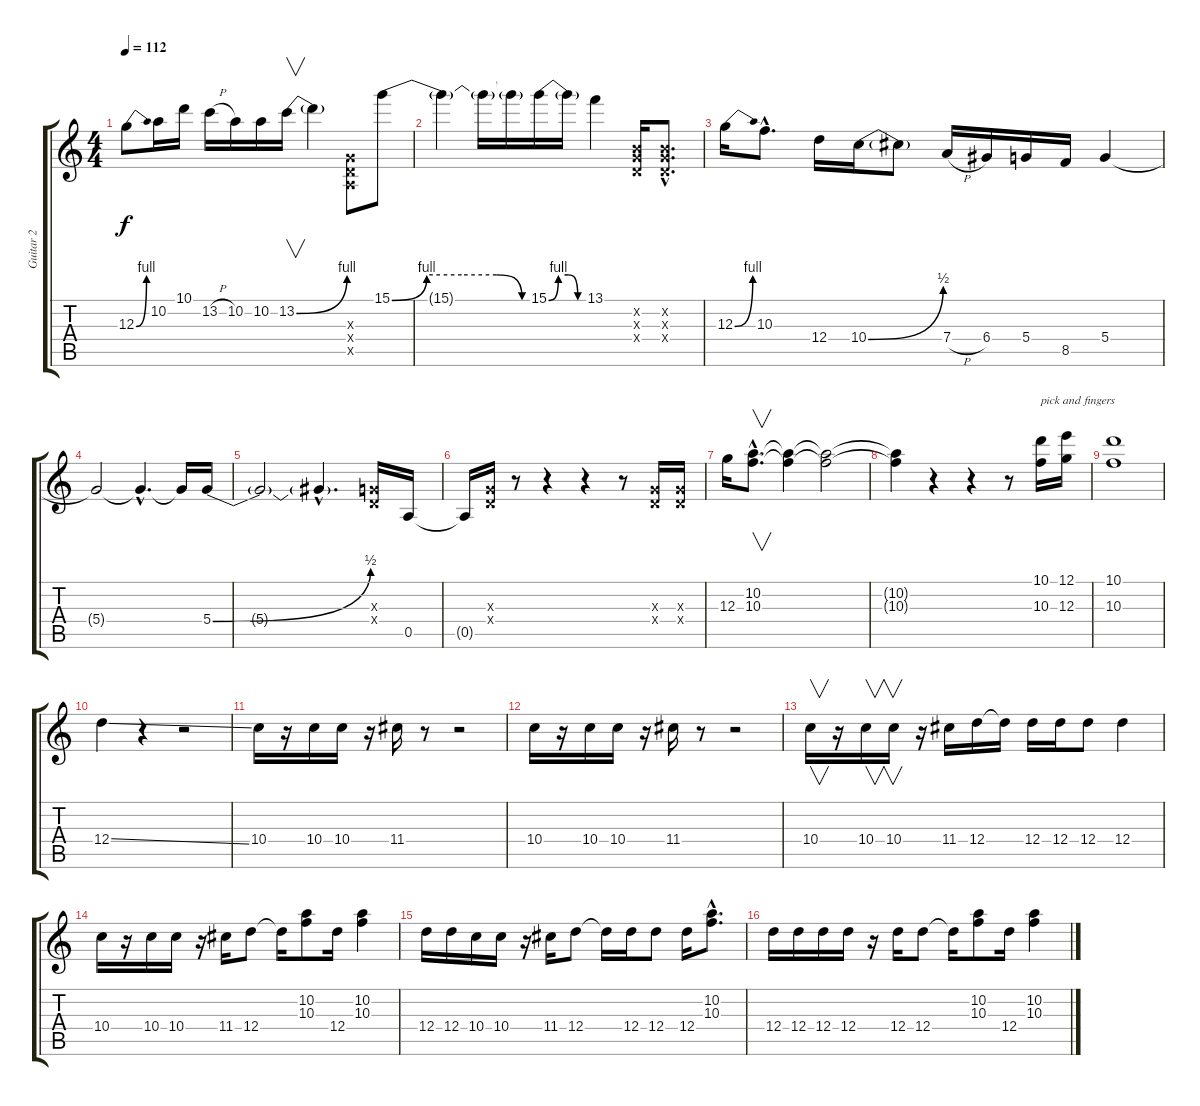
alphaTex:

\track ("Guitar 2" "Guitar 2") {instrument distortionguitar}
\staff {score tabs}
\tuning (E4 B3 G3 D3 A2 E2) {hide}
\ts (4 4)
\tempo 112
\clef g2
\ks c
12.3{be (bend 0 0 60 4)}.8{dy f} 10.2.16 10.1.16 13.2{h}.16 10.2.16 10.2.16 13.2{be (bend 0 0 60 4)}.16{v} 13.2{t}.4 (0.3{x} 0.4{x} 0.5{x}).8 15.1{be (custom 0 0 15 4 30 4 45 4 56 0 60 0)}.8 |
15.1{t}.4 15.1{t}.16 15.1{t}.16 15.1{be (custom 0 0 15 4 30 4 45 0 60 0)}.16 15.1{t}.16 13.1.4 (0.2{x} 0.3{x} 0.4{x}).16 (0.2{hac x} 0.3{hac x} 0.4{hac x}).8{d} |
12.3{be (bend 0 0 60 4)}.16 10.3{hac}.8{d} 12.4.16 10.4{be (bend 0 0 60 2)}.16 10.4{t}.8 7.4{h}.16 6.4.16 5.4.16 8.5.16 5.4.4 |
5.4{t}.2 5.4{hac t}.4{d} 5.4{t}.16 5.4{be (bend 0 0 60 2)}.16 |
5.4{t}.2 5.4{hac t}.4{d} (0.3{x} 0.4{x}).16 0.5.16 |
0.5{t}.16 (0.3{x} 0.4{x}).16 r.8 r.4 r.4 r.8 (0.3{x} 0.4{x}).16 (0.3{x} 0.4{x}).16 |
12.3.16 (10.2{hac} 10.3{hac}).8{v d} (10.2{t} 10.3{t}).4 (10.2{t} 10.3{t}).2 |
(10.2{t} 10.3{t}).4 r.4 r.4 r.8 (10.1 10.3).16{txt "pick and fingers"} (12.1 12.3).16 |
(10.1 10.3).1 |
12.4{ss}.4 r.4 r.2 |
10.4.16 r.16 10.4.16 10.4.16 r.16 11.4.16 r.8 r.2 |
10.4.16 r.16 10.4.16 10.4.16 r.16 11.4.16 r.8 r.2 |
10.4.16{v} r.16 10.4.16{v} 10.4.16{v} r.16 11.4.16 12.4.16 12.4{t}.16 12.4.16 12.4.16 12.4.8 12.4.4 |
10.4.16 r.16 10.4.16 10.4.16 r.16 11.4.16 12.4.8 12.4{t}.16 (10.2 10.3).8 12.4.16 (10.2 10.3).4 |
12.4.16 12.4.16 10.4.16 10.4.16 r.16 11.4.16 12.4.8 12.4{t}.16 12.4.16 12.4.8 12.4.16 (10.2{hac} 10.3{hac}).8{d} |
12.4.16 12.4.16 12.4.16 12.4.16 r.16 12.4.16 12.4.8 12.4{t}.16 (10.2 10.3).8 12.4.16 (10.2 10.3).4
